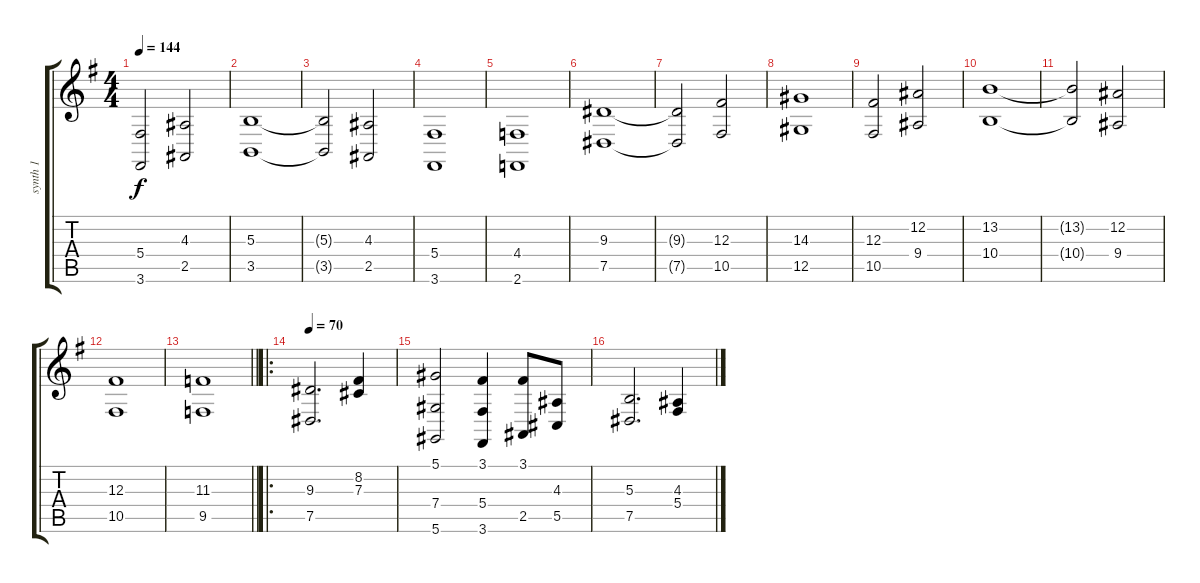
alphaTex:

\track ("synth 1" "synth 1") {instrument synthstrings1}
\staff {score tabs}
\tuning (Eb4 Bb3 Gb3 Db3 Ab2 Eb2) {hide}
\ts (4 4)
\tempo 144
\clef g2
\ks g
(5.4 3.6).2{dy f} (4.3 2.5).2 |
(5.3 3.5).1 |
(5.3{t} 3.5{t}).2 (4.3 2.5).2 |
(5.4 3.6).1 |
(4.4 2.6).1 |
(9.3 7.5).1 |
(9.3{t} 7.5{t}).2 (12.3 10.5).2 |
(14.3 12.5).1 |
(12.3 10.5).2 (12.2 9.4).2 |
(13.2 10.4).1 |
(13.2{t} 10.4{t}).2 (12.2 9.4).2 |
(12.3 10.5).1 |
\barLineRight lightlight
(11.3 9.5).1 |
\ro
\tempo 70
(9.3 7.5).2{d} (8.2 7.3).4 |
(5.1 7.4 5.6).2 (3.1 5.4 3.6).4 (3.1 2.5).8 (4.3 5.5).8 |
(5.3 7.5).2{d} (4.3 5.4).4
